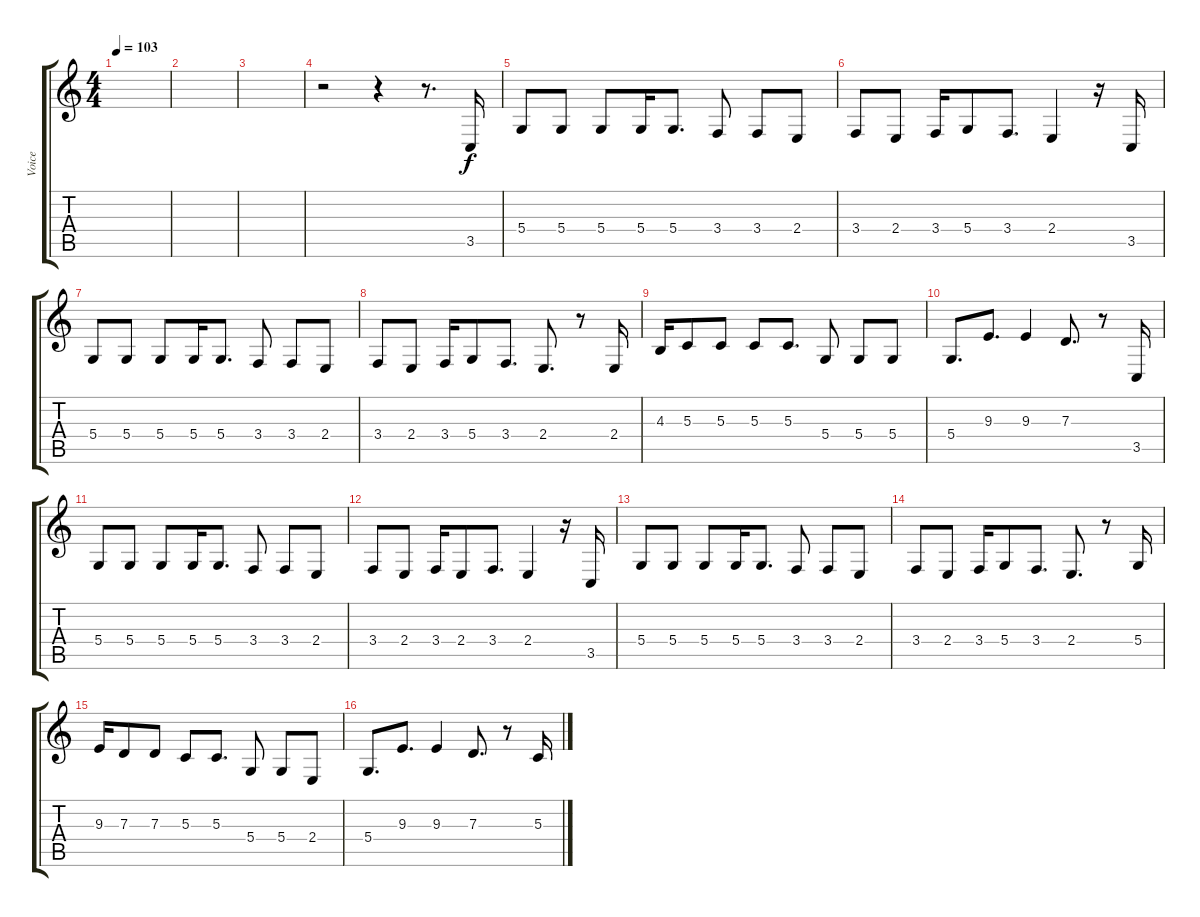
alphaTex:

\track ("Voice" "Voice") {instrument lead2sawtooth}
\staff {score tabs}
\tuning (E4 B3 G3 D3 A2 E2) {hide}
\ts (4 4)
\tempo 103
\clef g2
\ks c
|
|
|
r.2 r.4 r.8{d} 3.5.16 |
5.4.8 5.4.8 5.4.8 5.4.16 5.4.8{d} 3.4.8 3.4.8 2.4.8 |
3.4.8 2.4.8 3.4.16 5.4.8 3.4.8{d} 2.4.4 r.16 3.5.16 |
5.4.8 5.4.8 5.4.8 5.4.16 5.4.8{d} 3.4.8 3.4.8 2.4.8 |
3.4.8 2.4.8 3.4.16 5.4.8 3.4.8{d} 2.4.8{d} r.8 2.4.16 |
4.3.16 5.3.8 5.3.8 5.3.8 5.3.8{d} 5.4.8 5.4.8 5.4.8 |
5.4.8{d} 9.3.8{d} 9.3.4 7.3.8{d} r.8 3.5.16 |
5.4.8 5.4.8 5.4.8 5.4.16 5.4.8{d} 3.4.8 3.4.8 2.4.8 |
3.4.8 2.4.8 3.4.16 2.4.8 3.4.8{d} 2.4.4 r.16 3.5.16 |
5.4.8 5.4.8 5.4.8 5.4.16 5.4.8{d} 3.4.8 3.4.8 2.4.8 |
3.4.8 2.4.8 3.4.16 5.4.8 3.4.8{d} 2.4.8{d} r.8 5.4.16 |
9.3.16 7.3.8 7.3.8 5.3.8 5.3.8{d} 5.4.8 5.4.8 2.4.8 |
5.4.8{d} 9.3.8{d} 9.3.4 7.3.8{d} r.8 5.3.16
